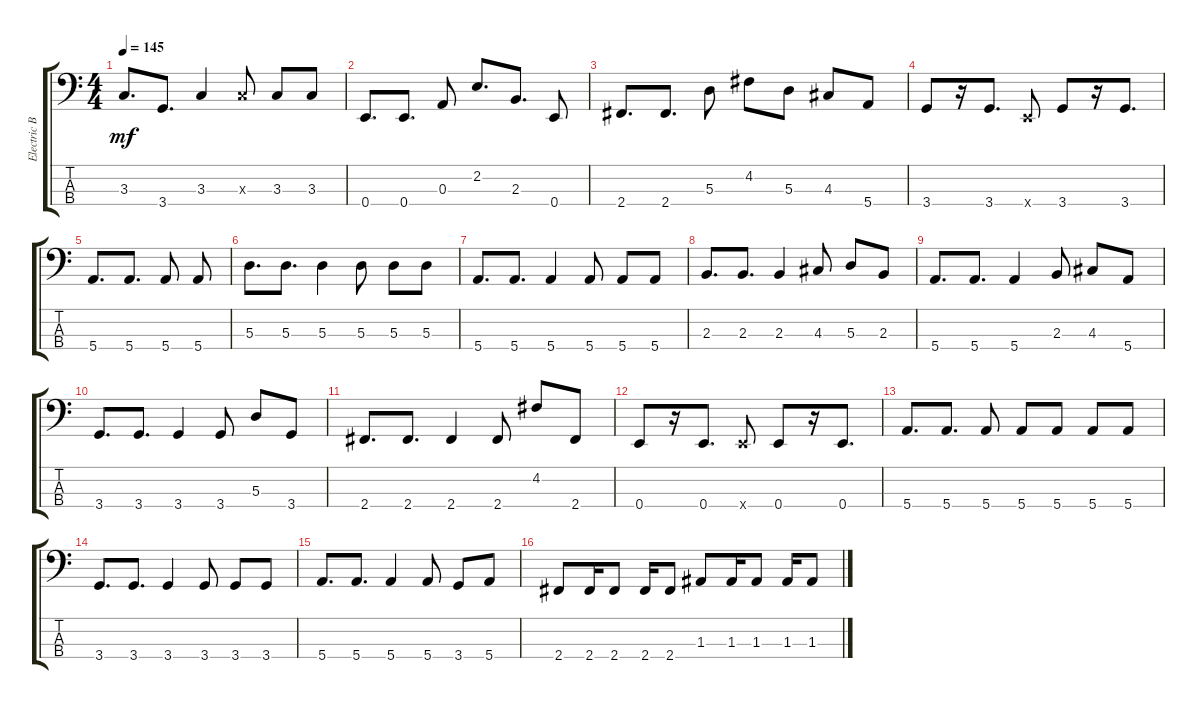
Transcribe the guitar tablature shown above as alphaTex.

\track ("Electric Bass" "Electric B") {instrument electricbassfinger}
\staff {score tabs}
\tuning (G2 D2 A1 E1) {hide}
\ts (4 4)
\tempo 145
\clef f4
\ks c
3.3.8{d dy mf} 3.4.8{d} 3.3.4 3.3{x}.8 3.3.8 3.3.8 |
0.4.8{d} 0.4.8{d} 0.3.8 2.2.8{d} 2.3.8{d} 0.4.8 |
2.4.8{d} 2.4.8{d} 5.3.8 4.2.8 5.3.8 4.3.8 5.4.8 |
3.4.8 r.16 3.4.8{d} 0.4{x}.8 3.4.8 r.16 3.4.8{d} |
5.4.8{d} 5.4.8{d} 5.4.8 5.4.8 |
5.3.8{d} 5.3.8{d} 5.3.4 5.3.8 5.3.8 5.3.8 |
5.4.8{d} 5.4.8{d} 5.4.4 5.4.8 5.4.8 5.4.8 |
2.3.8{d} 2.3.8{d} 2.3.4 4.3.8 5.3.8 2.3.8 |
5.4.8{d} 5.4.8{d} 5.4.4 2.3.8 4.3.8 5.4.8 |
3.4.8{d} 3.4.8{d} 3.4.4 3.4.8 5.3.8 3.4.8 |
2.4.8{d} 2.4.8{d} 2.4.4 2.4.8 4.2.8 2.4.8 |
0.4.8 r.16 0.4.8{d} 0.4{x}.8 0.4.8 r.16 0.4.8{d} |
5.4.8{d} 5.4.8{d} 5.4.8 5.4.8 5.4.8 5.4.8 5.4.8 |
3.4.8{d} 3.4.8{d} 3.4.4 3.4.8 3.4.8 3.4.8 |
5.4.8{d} 5.4.8{d} 5.4.4 5.4.8 3.4.8 5.4.8 |
2.4.8 2.4.16 2.4.8 2.4.16 2.4.8 1.3.8 1.3.16 1.3.8 1.3.16 1.3.8
